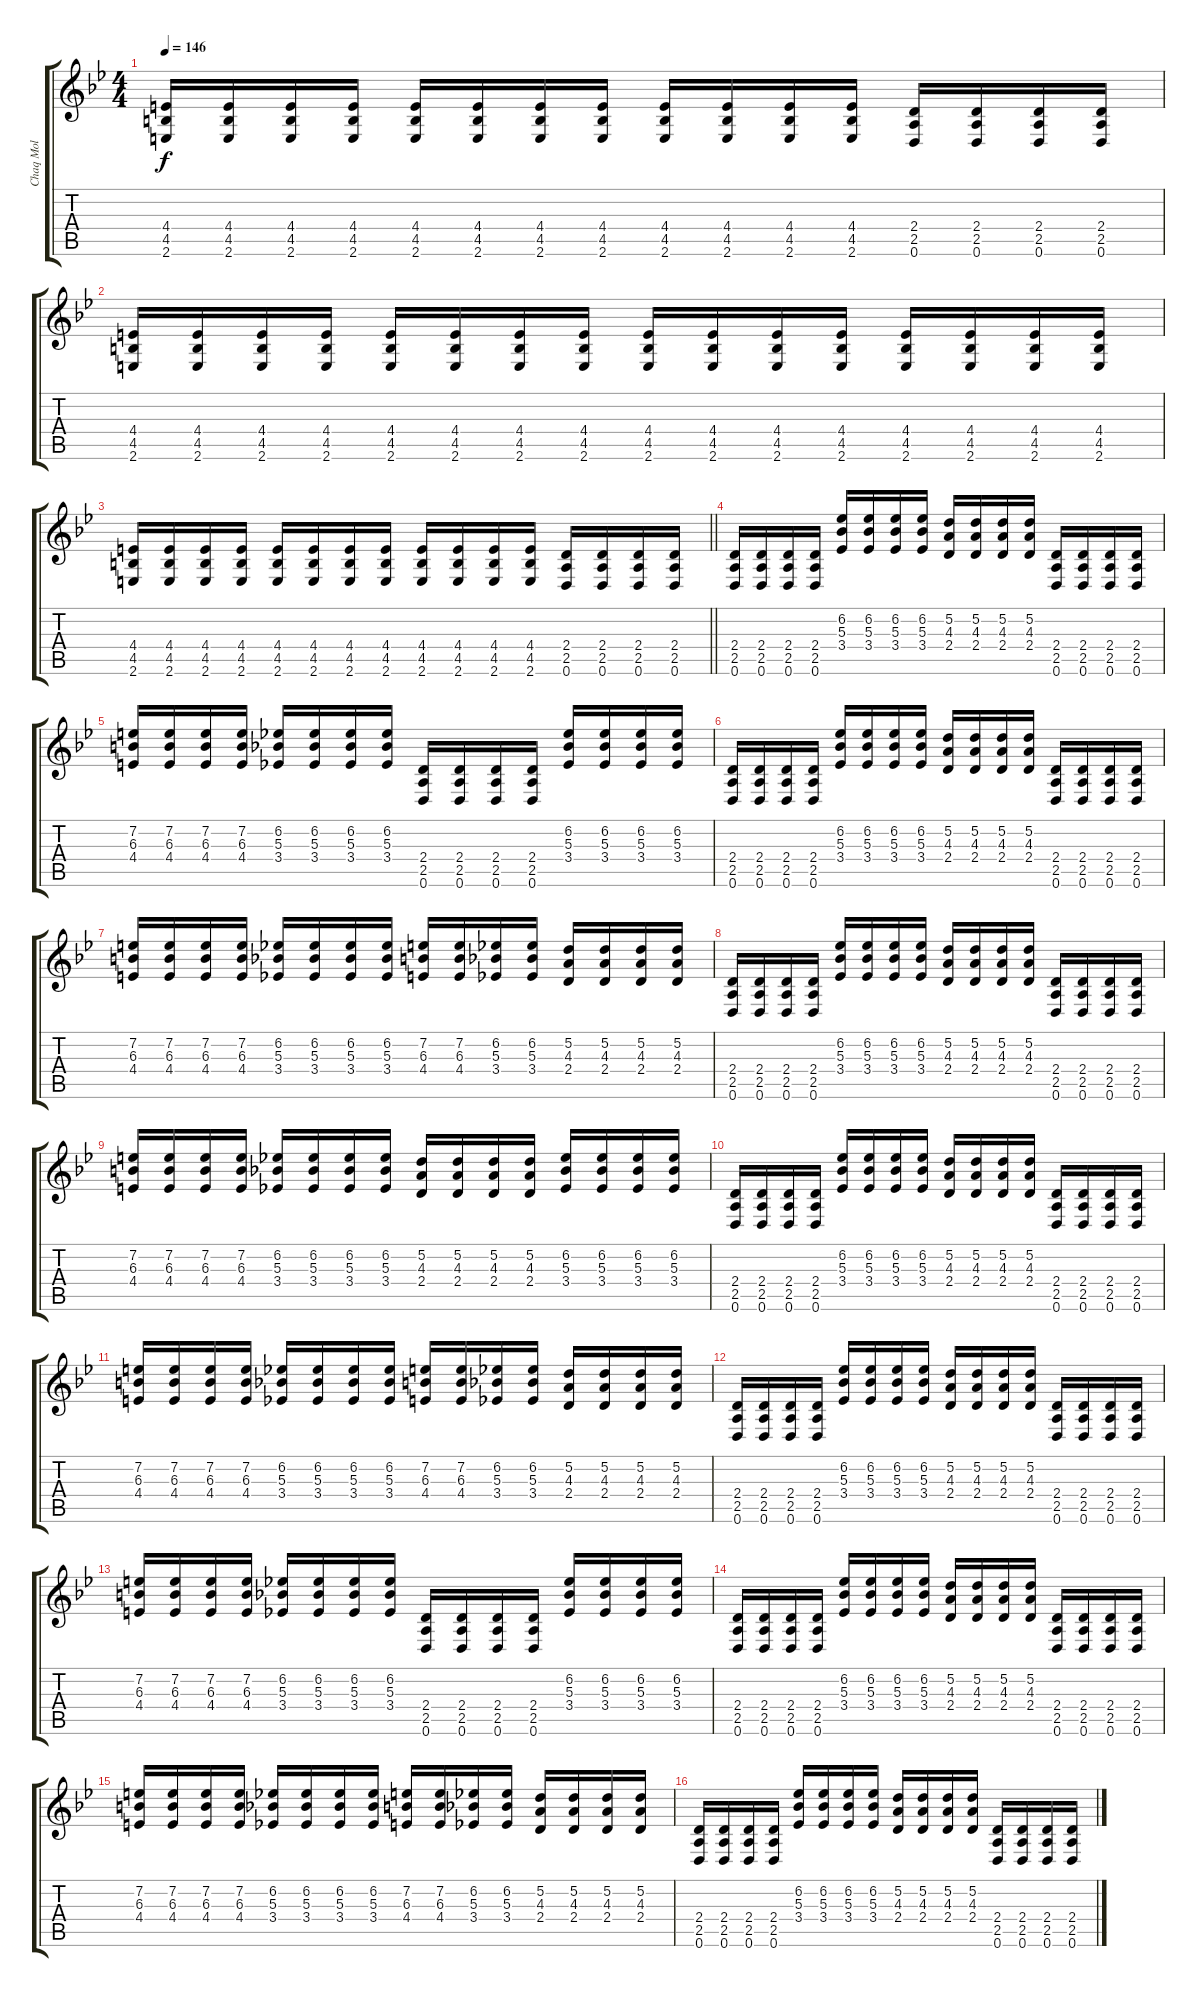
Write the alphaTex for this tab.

\track ("Chaq Mol" "Chaq Mol") {instrument distortionguitar}
\staff {score tabs}
\tuning (D4 A3 F3 C3 G2 D2) {hide}
\ts (4 4)
\tempo 146
\clef g2
\ks bb
(4.4 4.5 2.6).16{dy f} (4.4 4.5 2.6).16 (4.4 4.5 2.6).16 (4.4 4.5 2.6).16 (4.4 4.5 2.6).16 (4.4 4.5 2.6).16 (4.4 4.5 2.6).16 (4.4 4.5 2.6).16 (4.4 4.5 2.6).16 (4.4 4.5 2.6).16 (4.4 4.5 2.6).16 (4.4 4.5 2.6).16 (2.4 2.5 0.6).16 (2.4 2.5 0.6).16 (2.4 2.5 0.6).16 (2.4 2.5 0.6).16 |
(4.4 4.5 2.6).16 (4.4 4.5 2.6).16 (4.4 4.5 2.6).16 (4.4 4.5 2.6).16 (4.4 4.5 2.6).16 (4.4 4.5 2.6).16 (4.4 4.5 2.6).16 (4.4 4.5 2.6).16 (4.4 4.5 2.6).16 (4.4 4.5 2.6).16 (4.4 4.5 2.6).16 (4.4 4.5 2.6).16 (4.4 4.5 2.6).16 (4.4 4.5 2.6).16 (4.4 4.5 2.6).16 (4.4 4.5 2.6).16 |
\barLineRight lightlight
(4.4 4.5 2.6).16 (4.4 4.5 2.6).16 (4.4 4.5 2.6).16 (4.4 4.5 2.6).16 (4.4 4.5 2.6).16 (4.4 4.5 2.6).16 (4.4 4.5 2.6).16 (4.4 4.5 2.6).16 (4.4 4.5 2.6).16 (4.4 4.5 2.6).16 (4.4 4.5 2.6).16 (4.4 4.5 2.6).16 (2.4 2.5 0.6).16 (2.4 2.5 0.6).16 (2.4 2.5 0.6).16 (2.4 2.5 0.6).16 |
(2.4 2.5 0.6).16 (2.4 2.5 0.6).16 (2.4 2.5 0.6).16 (2.4 2.5 0.6).16 (6.2 5.3 3.4).16 (6.2 5.3 3.4).16 (6.2 5.3 3.4).16 (6.2 5.3 3.4).16 (5.2 4.3 2.4).16 (5.2 4.3 2.4).16 (5.2 4.3 2.4).16 (5.2 4.3 2.4).16 (2.4 2.5 0.6).16 (2.4 2.5 0.6).16 (2.4 2.5 0.6).16 (2.4 2.5 0.6).16 |
(7.2 6.3 4.4).16 (7.2 6.3 4.4).16 (7.2 6.3 4.4).16 (7.2 6.3 4.4).16 (6.2 5.3 3.4).16 (6.2 5.3 3.4).16 (6.2 5.3 3.4).16 (6.2 5.3 3.4).16 (2.4 2.5 0.6).16 (2.4 2.5 0.6).16 (2.4 2.5 0.6).16 (2.4 2.5 0.6).16 (6.2 5.3 3.4).16 (6.2 5.3 3.4).16 (6.2 5.3 3.4).16 (6.2 5.3 3.4).16 |
(2.4 2.5 0.6).16 (2.4 2.5 0.6).16 (2.4 2.5 0.6).16 (2.4 2.5 0.6).16 (6.2 5.3 3.4).16 (6.2 5.3 3.4).16 (6.2 5.3 3.4).16 (6.2 5.3 3.4).16 (5.2 4.3 2.4).16 (5.2 4.3 2.4).16 (5.2 4.3 2.4).16 (5.2 4.3 2.4).16 (2.4 2.5 0.6).16 (2.4 2.5 0.6).16 (2.4 2.5 0.6).16 (2.4 2.5 0.6).16 |
(7.2 6.3 4.4).16 (7.2 6.3 4.4).16 (7.2 6.3 4.4).16 (7.2 6.3 4.4).16 (6.2 5.3 3.4).16 (6.2 5.3 3.4).16 (6.2 5.3 3.4).16 (6.2 5.3 3.4).16 (7.2 6.3 4.4).16 (7.2 6.3 4.4).16 (6.2 5.3 3.4).16 (6.2 5.3 3.4).16 (5.2 4.3 2.4).16 (5.2 4.3 2.4).16 (5.2 4.3 2.4).16 (5.2 4.3 2.4).16 |
(2.4 2.5 0.6).16 (2.4 2.5 0.6).16 (2.4 2.5 0.6).16 (2.4 2.5 0.6).16 (6.2 5.3 3.4).16 (6.2 5.3 3.4).16 (6.2 5.3 3.4).16 (6.2 5.3 3.4).16 (5.2 4.3 2.4).16 (5.2 4.3 2.4).16 (5.2 4.3 2.4).16 (5.2 4.3 2.4).16 (2.4 2.5 0.6).16 (2.4 2.5 0.6).16 (2.4 2.5 0.6).16 (2.4 2.5 0.6).16 |
(7.2 6.3 4.4).16 (7.2 6.3 4.4).16 (7.2 6.3 4.4).16 (7.2 6.3 4.4).16 (6.2 5.3 3.4).16 (6.2 5.3 3.4).16 (6.2 5.3 3.4).16 (6.2 5.3 3.4).16 (5.2 4.3 2.4).16 (5.2 4.3 2.4).16 (5.2 4.3 2.4).16 (5.2 4.3 2.4).16 (6.2 5.3 3.4).16 (6.2 5.3 3.4).16 (6.2 5.3 3.4).16 (6.2 5.3 3.4).16 |
(2.4 2.5 0.6).16 (2.4 2.5 0.6).16 (2.4 2.5 0.6).16 (2.4 2.5 0.6).16 (6.2 5.3 3.4).16 (6.2 5.3 3.4).16 (6.2 5.3 3.4).16 (6.2 5.3 3.4).16 (5.2 4.3 2.4).16 (5.2 4.3 2.4).16 (5.2 4.3 2.4).16 (5.2 4.3 2.4).16 (2.4 2.5 0.6).16 (2.4 2.5 0.6).16 (2.4 2.5 0.6).16 (2.4 2.5 0.6).16 |
(7.2 6.3 4.4).16 (7.2 6.3 4.4).16 (7.2 6.3 4.4).16 (7.2 6.3 4.4).16 (6.2 5.3 3.4).16 (6.2 5.3 3.4).16 (6.2 5.3 3.4).16 (6.2 5.3 3.4).16 (7.2 6.3 4.4).16 (7.2 6.3 4.4).16 (6.2 5.3 3.4).16 (6.2 5.3 3.4).16 (5.2 4.3 2.4).16 (5.2 4.3 2.4).16 (5.2 4.3 2.4).16 (5.2 4.3 2.4).16 |
(2.4 2.5 0.6).16 (2.4 2.5 0.6).16 (2.4 2.5 0.6).16 (2.4 2.5 0.6).16 (6.2 5.3 3.4).16 (6.2 5.3 3.4).16 (6.2 5.3 3.4).16 (6.2 5.3 3.4).16 (5.2 4.3 2.4).16 (5.2 4.3 2.4).16 (5.2 4.3 2.4).16 (5.2 4.3 2.4).16 (2.4 2.5 0.6).16 (2.4 2.5 0.6).16 (2.4 2.5 0.6).16 (2.4 2.5 0.6).16 |
(7.2 6.3 4.4).16 (7.2 6.3 4.4).16 (7.2 6.3 4.4).16 (7.2 6.3 4.4).16 (6.2 5.3 3.4).16 (6.2 5.3 3.4).16 (6.2 5.3 3.4).16 (6.2 5.3 3.4).16 (2.4 2.5 0.6).16 (2.4 2.5 0.6).16 (2.4 2.5 0.6).16 (2.4 2.5 0.6).16 (6.2 5.3 3.4).16 (6.2 5.3 3.4).16 (6.2 5.3 3.4).16 (6.2 5.3 3.4).16 |
(2.4 2.5 0.6).16 (2.4 2.5 0.6).16 (2.4 2.5 0.6).16 (2.4 2.5 0.6).16 (6.2 5.3 3.4).16 (6.2 5.3 3.4).16 (6.2 5.3 3.4).16 (6.2 5.3 3.4).16 (5.2 4.3 2.4).16 (5.2 4.3 2.4).16 (5.2 4.3 2.4).16 (5.2 4.3 2.4).16 (2.4 2.5 0.6).16 (2.4 2.5 0.6).16 (2.4 2.5 0.6).16 (2.4 2.5 0.6).16 |
(7.2 6.3 4.4).16 (7.2 6.3 4.4).16 (7.2 6.3 4.4).16 (7.2 6.3 4.4).16 (6.2 5.3 3.4).16 (6.2 5.3 3.4).16 (6.2 5.3 3.4).16 (6.2 5.3 3.4).16 (7.2 6.3 4.4).16 (7.2 6.3 4.4).16 (6.2 5.3 3.4).16 (6.2 5.3 3.4).16 (5.2 4.3 2.4).16 (5.2 4.3 2.4).16 (5.2 4.3 2.4).16 (5.2 4.3 2.4).16 |
(2.4 2.5 0.6).16 (2.4 2.5 0.6).16 (2.4 2.5 0.6).16 (2.4 2.5 0.6).16 (6.2 5.3 3.4).16 (6.2 5.3 3.4).16 (6.2 5.3 3.4).16 (6.2 5.3 3.4).16 (5.2 4.3 2.4).16 (5.2 4.3 2.4).16 (5.2 4.3 2.4).16 (5.2 4.3 2.4).16 (2.4 2.5 0.6).16 (2.4 2.5 0.6).16 (2.4 2.5 0.6).16 (2.4 2.5 0.6).16
